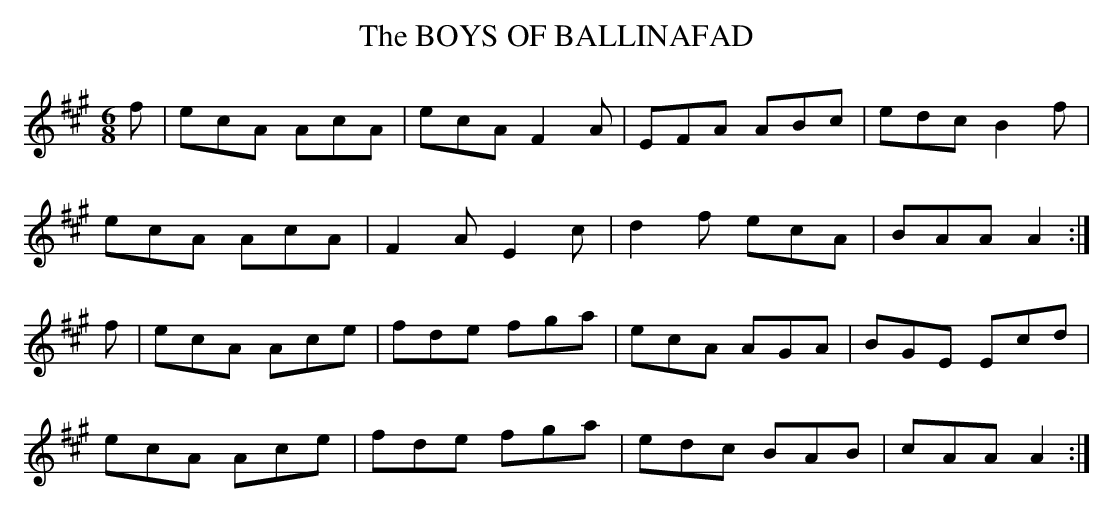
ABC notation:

X:1
T:BOYS OF BALLINAFAD, The
M:6/8
L:1/8
K:A
f|ecA AcA|ecA F2A|EFA ABc|edc B2f|
ecA AcA|F2A E2c|d2f ecA|BAA A2 :|
f|ecA Ace|fde fga|ecA AGA|BGE Ecd|
ecA Ace|fde fga|edc BAB|cAA A2 :|
